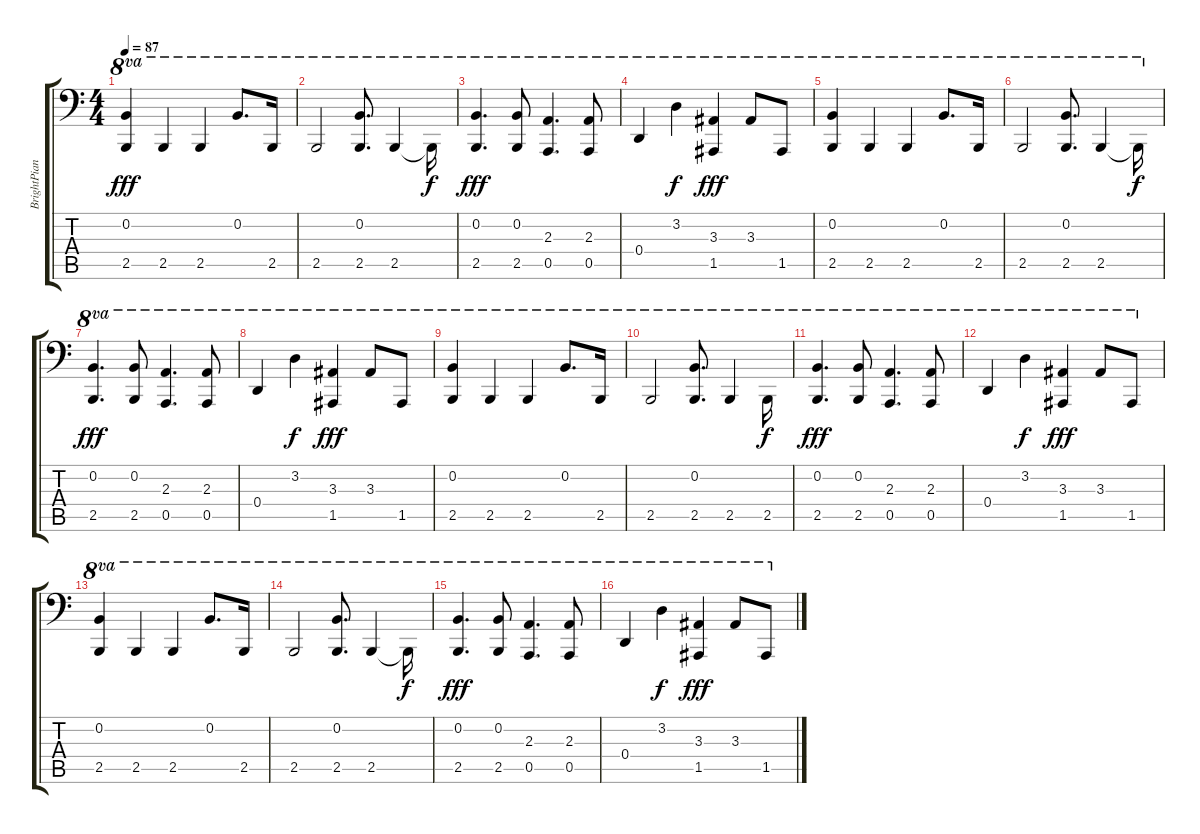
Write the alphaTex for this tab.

\track ("BrightPiano" "BrightPian") {instrument acousticguitarsteel}
\staff {score tabs}
\tuning (E3 B2 G2 D2 A1 E1) {hide}
\ts (4 4)
\tempo 87
\clef f4
\ks c
(0.2 2.5).4{ot 8va dy fff} 2.5.4{ot 8va beam Up} 2.5.4{ot 8va beam Up} 0.2.8{d ot 8va beam Up} 2.5.16{ot 8va beam Up} |
2.5.2{ot 8va} (0.2 2.5).8{d ot 8va beam Up} 2.5.4{ot 8va beam Up} 2.5{t}.16{ot 8va dy f beam Down} |
(0.2 2.5).4{d ot 8va dy fff} (0.2 2.5).8{ot 8va beam Up} (2.3 0.5).4{d ot 8va beam Up} (2.3 0.5).8{ot 8va beam Up} |
0.4.4{ot 8va} 3.2.4{ot 8va dy f} (3.3 1.5).4{ot 8va dy fff} 3.3.8{ot 8va} 1.5.8{ot 8va} |
(0.2 2.5).4{ot 8va} 2.5.4{ot 8va beam Up} 2.5.4{ot 8va beam Up} 0.2.8{d ot 8va beam Up} 2.5.16{ot 8va beam Up} |
2.5.2{ot 8va} (0.2 2.5).8{d ot 8va beam Up} 2.5.4{ot 8va beam Up} 2.5{t}.16{ot 8va dy f beam Down} |
(0.2 2.5).4{d ot 8va dy fff} (0.2 2.5).8{ot 8va beam Up} (2.3 0.5).4{d ot 8va beam Up} (2.3 0.5).8{ot 8va beam Up} |
0.4.4{ot 8va} 3.2.4{ot 8va dy f} (3.3 1.5).4{ot 8va dy fff} 3.3.8{ot 8va} 1.5.8{ot 8va} |
(0.2 2.5).4{ot 8va} 2.5.4{ot 8va beam Up} 2.5.4{ot 8va beam Up} 0.2.8{d ot 8va beam Up} 2.5.16{ot 8va beam Up} |
2.5.2{ot 8va} (0.2 2.5).8{d ot 8va beam Up} 2.5.4{ot 8va beam Up} 2.5.16{ot 8va dy f beam Down} |
(0.2 2.5).4{d ot 8va dy fff} (0.2 2.5).8{ot 8va beam Up} (2.3 0.5).4{d ot 8va beam Up} (2.3 0.5).8{ot 8va beam Up} |
0.4.4{ot 8va} 3.2.4{ot 8va dy f} (3.3 1.5).4{ot 8va dy fff} 3.3.8{ot 8va} 1.5.8{ot 8va} |
(0.2 2.5).4{ot 8va volume 11} 2.5.4{ot 8va beam Up} 2.5.4{ot 8va volume 10 beam Up} 0.2.8{d ot 8va beam Up} 2.5.16{ot 8va volume 9 beam Up} |
2.5.2{ot 8va} (0.2 2.5).8{d ot 8va volume 8 beam Up} 2.5.4{ot 8va volume 7 beam Up} 2.5{t}.16{ot 8va dy f volume 6 beam Down} |
(0.2 2.5).4{d ot 8va dy fff} (0.2 2.5).8{ot 8va volume 5 beam Up} (2.3 0.5).4{d ot 8va beam Up} (2.3 0.5).8{ot 8va volume 4 beam Up} |
0.4.4{ot 8va volume 3} 3.2.4{ot 8va dy f volume 2} (3.3 1.5).4{ot 8va dy fff} 3.3.8{ot 8va volume 1} 1.5.8{ot 8va}
